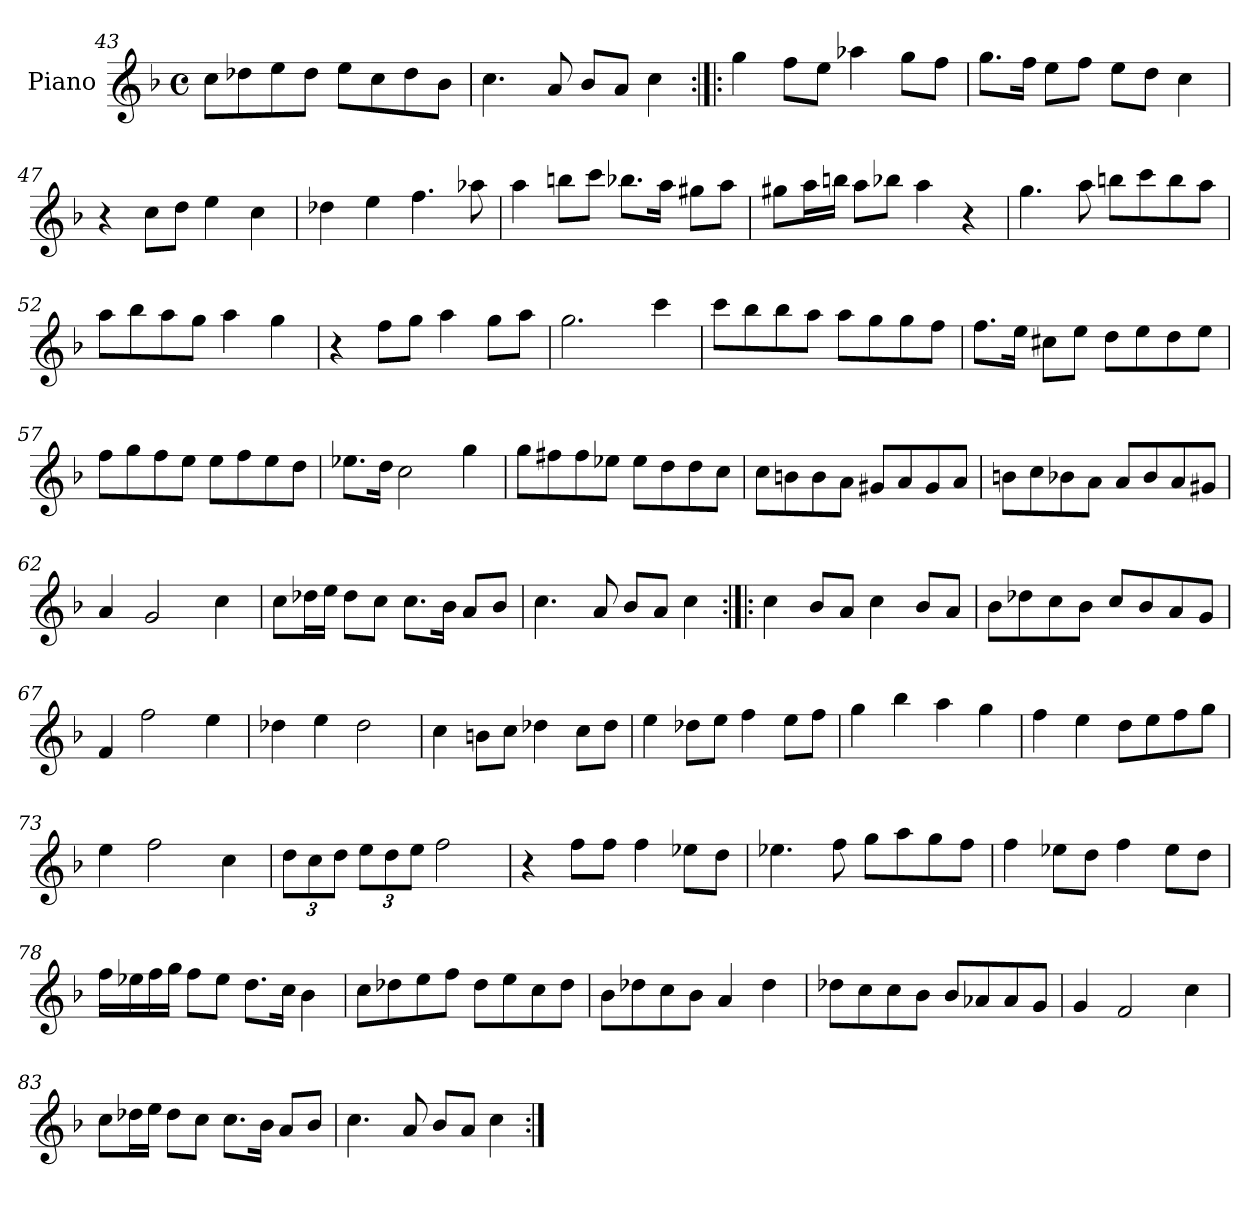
**kern
*part1
*staff1
*I"Piano
*I'Pno.
!!LO:LB:g=z
*clefG2
*k[b-]
*M4/4
*met(c)
=43
8cc\L
8dd-X\
8ee\
8dd-\J
8ee\L
8cc\
8dd-\
8b-\J
=44
4.cc\
8a/
8b-/L
8a/J
4cc\
=45:|!|:
4gg\
8ff\L
8ee\J
4aa-X\
8gg\L
8ff\J
=46
8.gg\L
16ff\Jk
8ee\L
8ff\J
8ee\L
8dd\J
4cc\
=47
4r
8cc\L
8dd\J
4ee\
4cc\
=48
4dd-X\
4ee\
4.ff\
8aa-X\
!!LO:LB:g=z
=49
4aa\
8bbn\L
8ccc\J
8.bb-X\L
16aa\Jk
8gg#X\L
8aa\J
=50
8gg#X\L
16aa\L
16bbn\JJ
8aa\L
8bb-X\J
4aa\
4r
=51
4.gg\
8aa\
8bbn\L
8ccc\
8bb\
8aa\J
=52
8aa\L
8bb-\
8aa\
8gg\J
4aa\
4gg\
!!LO:PB:g=z
=53
4r
8ff\L
8gg\J
4aa\
8gg\L
8aa\J
=54
2.gg\
4ccc\
=55
8ccc\L
8bb-\
8bb-\
8aa\J
8aa\L
8gg\
8gg\
8ff\J
=56
8.ff\L
16ee\Jk
8cc#X\L
8ee\J
8dd\L
8ee\
8dd\
8ee\J
=57
8ff\L
8gg\
8ff\
8ee\J
8ee\L
8ff\
8ee\
8dd\J
=58
8.ee-X\L
16dd\Jk
2cc\
4gg\
!!LO:LB:g=z
=59
8gg\L
8ff#X\
8ff#\
8ee-X\J
8ee-\L
8dd\
8dd\
8cc\J
=60
8cc\L
8bn\
8b\
8a\J
8g#X/L
8a/
8g#/
8a/J
=61
8bn\L
8cc\
8b-X\
8a\J
8a/L
8b-/
8a/
8g#X/J
=62
4a/
2g/
4cc\
=63
8cc\L
16dd-X\L
16ee\JJ
8dd-\L
8cc\J
8.cc\L
16b-\Jk
8a/L
8b-/J
!!LO:LB:g=z
=64
4.cc\
8a/
8b-/L
8a/J
4cc\
=65:|!|:
4cc\
8b-/L
8a/J
4cc\
8b-/L
8a/J
=66
8b-\L
8dd-X\
8cc\
8b-\J
8cc/L
8b-/
8a/
8g/J
=67
4f/
2ff\
4ee\
=68
4dd-X\
4ee\
2dd-\
=69
4cc\
8bn\L
8cc\J
4dd-X\
8cc\L
8dd-\J
!!LO:LB:g=z
=70
4ee\
8dd-X\L
8ee\J
4ff\
8ee\L
8ff\J
=71
4gg\
4bb-\
4aa\
4gg\
=72
4ff\
4ee\
8dd\L
8ee\
8ff\
8gg\J
=73
4ee\
2ff\
4cc\
=74
*Xbrackettup
12dd\L
12cc\
12dd\J
12ee\L
12dd\
12ee\J
2ff\
=75
4r
8ff\L
8ff\J
4ff\
8ee-X\L
8dd\J
!!LO:LB:g=z
=76
4.ee-X\
8ff\
8gg\L
8aa\
8gg\
8ff\J
=77
4ff\
8ee-X\L
8dd\J
4ff\
8ee-\L
8dd\J
=78
16ff\LL
16ee-X\
16ff\
16gg\JJ
8ff\L
8ee-\J
8.dd\L
16cc\Jk
4b-\
=79
8cc\L
8dd-X\
8ee\
8ff\J
8dd-\L
8ee\
8cc\
8dd-\J
=80
8b-\L
8dd-X\
8cc\
8b-\J
4a/
4dd-\
!!LO:LB:g=z
=81
8dd-X\L
8cc\
8cc\
8b-\J
8b-/L
8a-X/
8a-/
8g/J
=82
4g/
2f/
4cc\
=83
8cc\L
16dd-X\L
16ee\JJ
8dd-\L
8cc\J
8.cc\L
16b-\Jk
8a/L
8b-/J
=84
4.cc\
8a/
8b-/L
8a/J
4cc\
=:|!
*-
